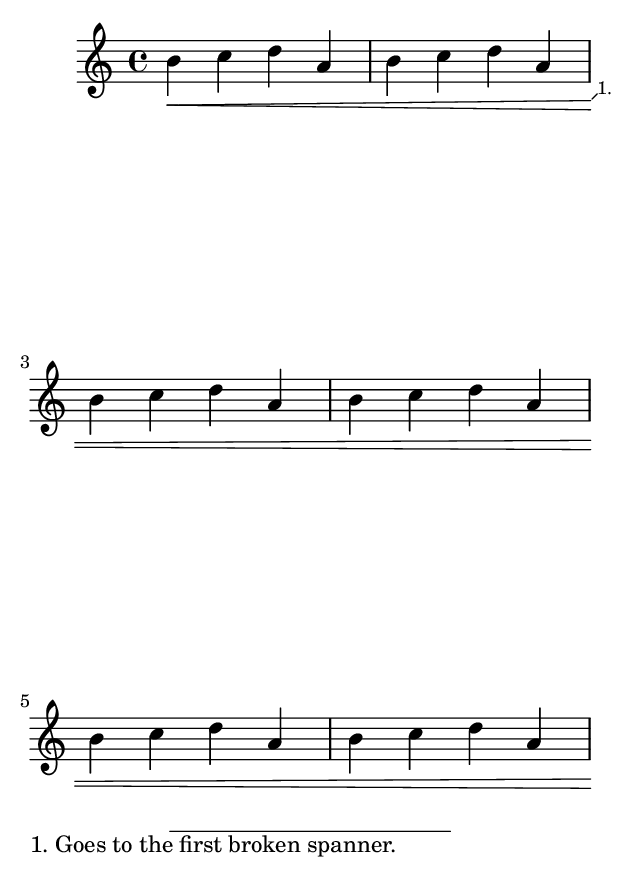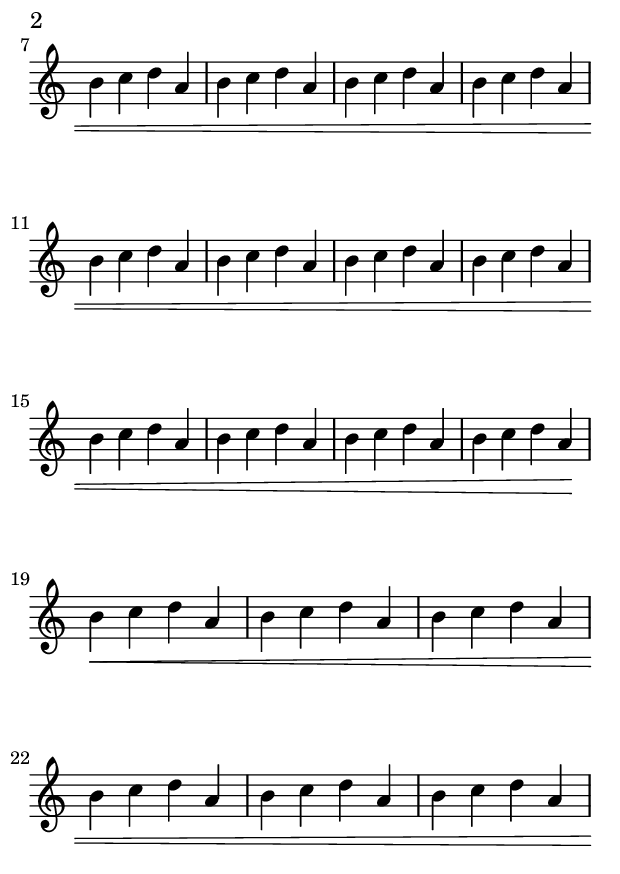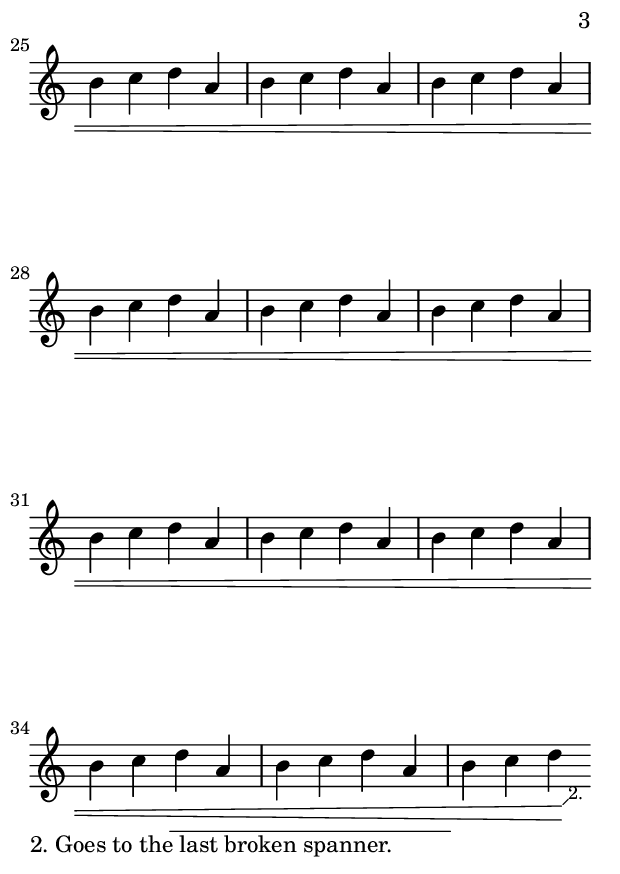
\version "2.17.6"
\header {
  texidoc = "Footnotes are annotated at the correct place, and the
annotation goes to the correct page."
}

#(set-default-paper-size "a6")

\paper {
  ragged-last-bottom = ##f
}

\book {

\relative c'' {
b4-\single\footnote
              \markup { \tiny "1." }
              #'(0.5 . 0.5)
              \markup { 1. \justify { Goes to the first broken spanner. } } Hairpin
   \<
c d a
b c d a
b c d a
b c d a
b c d a
b c d a \break \pageBreak
b c d a
b c d a
b c d a
b c d a
b c d a
b c d a
b c d a
b c d a
b c d a
b c d a
b c d a
b c d a\!

\once \override FootnoteSpanner.spanner-placement = #RIGHT
b4-\single\footnote
              \markup { \tiny "2." }
              #'(0.5 . 0.5)
              \markup { 2. \justify { Goes to the last broken spanner. } } Hairpin
   \<
c d a
b c d a
b c d a
b c d a
b c d a
b c d a \break \pageBreak
b c d a
b c d a
b c d a
b c d a
b c d a
b c d a
b c d a
b c d a
b c d a
b c d a
b c d a
b c d\!
}}
